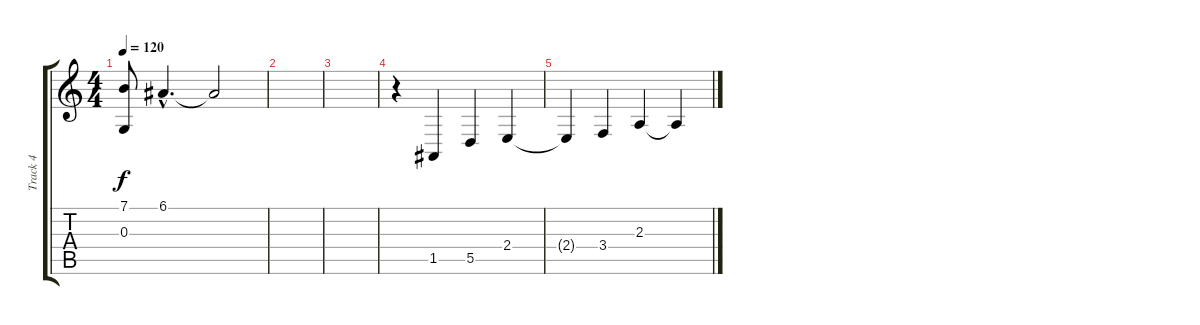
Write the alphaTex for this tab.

\track ("Track 4" "Track 4") {instrument tremolostrings}
\staff {score tabs}
\tuning (E4 B3 G3 D3 A2 E2) {hide}
\ts (4 4)
\tempo 120
\clef g2
\ks c
(7.1{t} 0.3).8{dy f} 6.1{hac}.4{d} 6.1{t}.2 |
|
|
r.4 1.5.4 5.5.4 2.4.4 |
2.4{t}.4 3.4.4 2.3.4 2.3{t}.4
